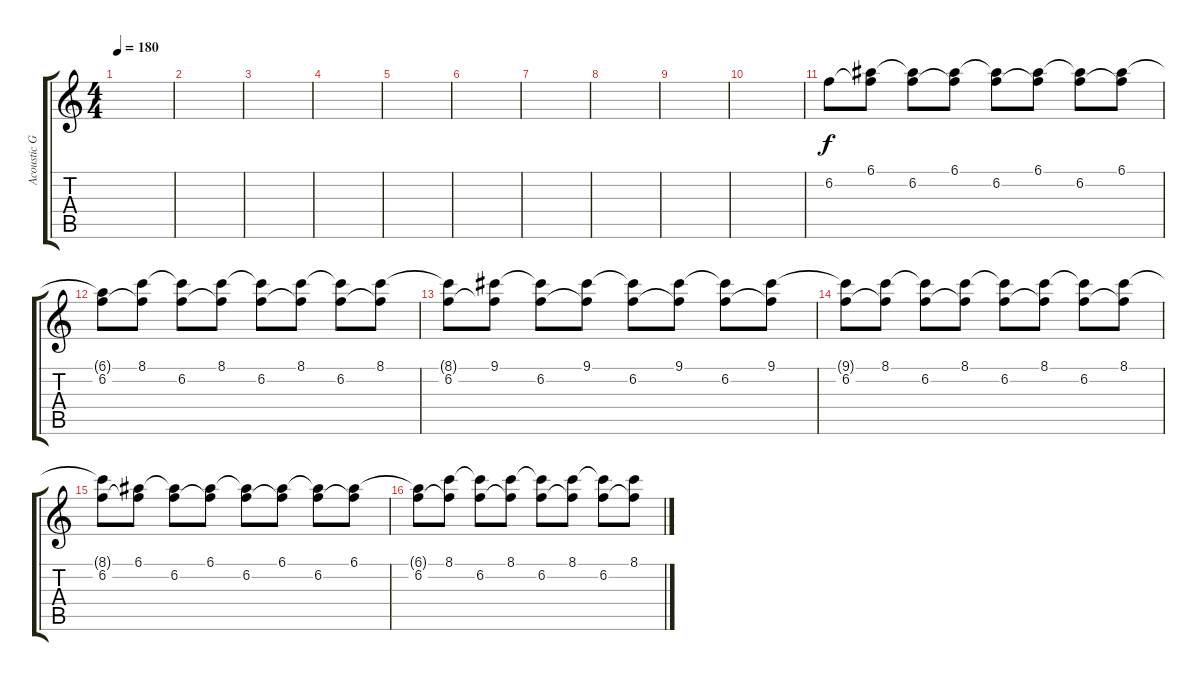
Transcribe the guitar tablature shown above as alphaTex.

\track ("Acoustic Guitarist" "Acoustic G") {instrument acousticguitarnylon}
\staff {score tabs}
\tuning (E4 B3 G3 D3 A2 E2) {hide}
\ts (4 4)
\tempo 180
\clef g2
\ks c
|
|
|
|
|
|
|
|
|
|
6.2.8 (6.1 6.2{t}).8 (6.1{t} 6.2).8 (6.1 6.2{t}).8 (6.1{t} 6.2).8 (6.1 6.2{t}).8 (6.1{t} 6.2).8 (6.1 6.2{t}).8 |
(6.1{t} 6.2).8 (8.1 6.2{t}).8 (8.1{t} 6.2).8 (8.1 6.2{t}).8 (8.1{t} 6.2).8 (8.1 6.2{t}).8 (8.1{t} 6.2).8 (8.1 6.2{t}).8 |
(8.1{t} 6.2).8 (9.1 6.2{t}).8 (9.1{t} 6.2).8 (9.1 6.2{t}).8 (9.1{t} 6.2).8 (9.1 6.2{t}).8 (9.1{t} 6.2).8 (9.1 6.2{t}).8 |
(9.1{t} 6.2).8 (8.1 6.2{t}).8 (8.1{t} 6.2).8 (8.1 6.2{t}).8 (8.1{t} 6.2).8 (8.1 6.2{t}).8 (8.1{t} 6.2).8 (8.1 6.2{t}).8 |
(8.1{t} 6.2).8 (6.1 6.2{t}).8 (6.1{t} 6.2).8 (6.1 6.2{t}).8 (6.1{t} 6.2).8 (6.1 6.2{t}).8 (6.1{t} 6.2).8 (6.1 6.2{t}).8 |
(6.1{t} 6.2).8 (8.1 6.2{t}).8 (8.1{t} 6.2).8 (8.1 6.2{t}).8 (8.1{t} 6.2).8 (8.1 6.2{t}).8 (8.1{t} 6.2).8 (8.1 6.2{t}).8
